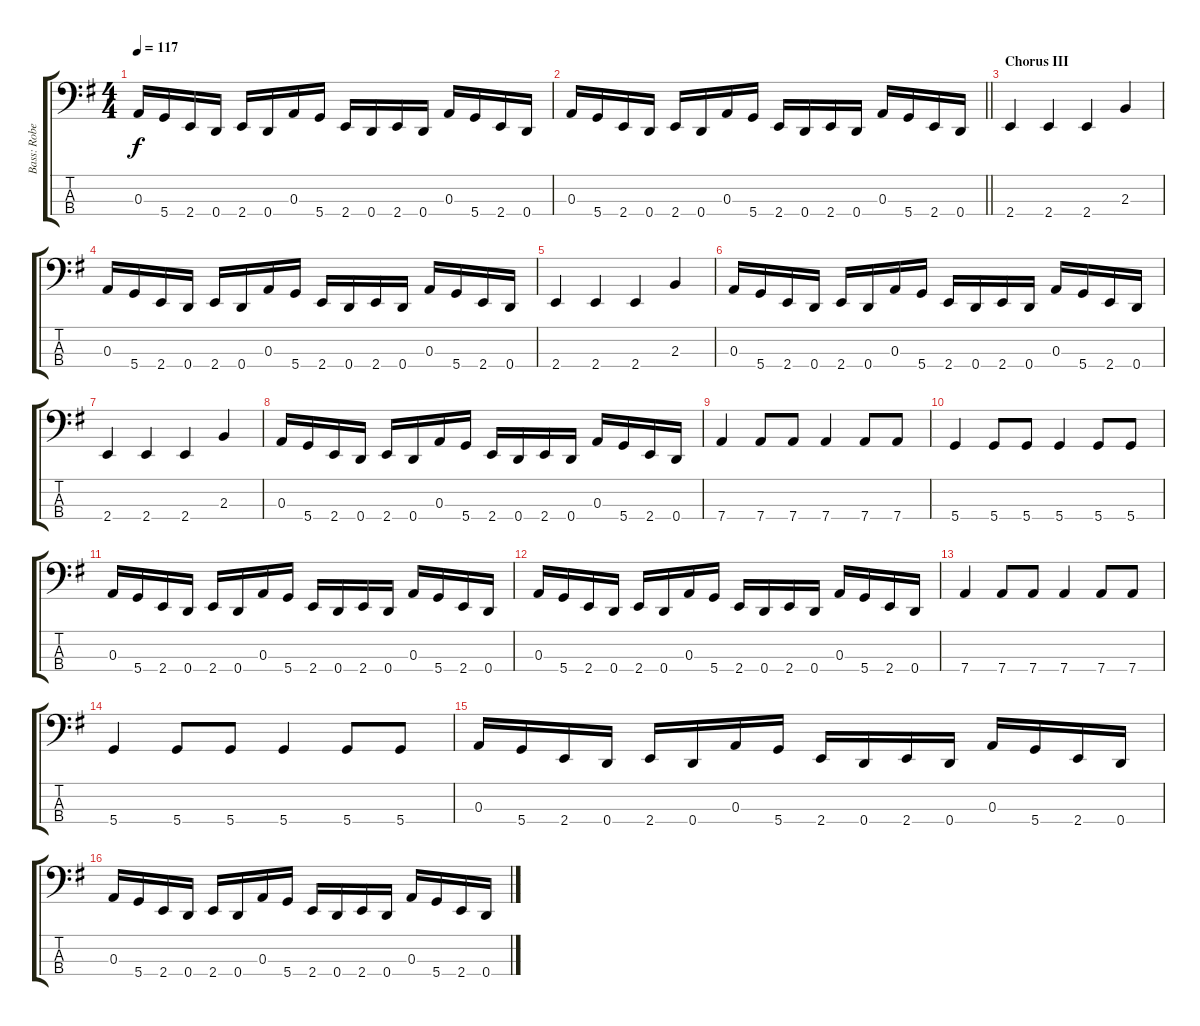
\track ("Bass: Robert" "Bass: Robe") {instrument electricbassfinger}
\staff {score tabs}
\tuning (G2 D2 A1 D1) {hide}
\ts (4 4)
\tempo 117
\clef f4
\ks g
0.3.16{dy f} 5.4.16 2.4.16 0.4.16 2.4.16 0.4.16 0.3.16 5.4.16 2.4.16 0.4.16 2.4.16 0.4.16 0.3.16 5.4.16 2.4.16 0.4.16 |
\barLineRight lightlight
0.3.16 5.4.16 2.4.16 0.4.16 2.4.16 0.4.16 0.3.16 5.4.16 2.4.16 0.4.16 2.4.16 0.4.16 0.3.16 5.4.16 2.4.16 0.4.16 |
\section ("" "Chorus III")
2.4.4 2.4.4 2.4.4 2.3.4 |
0.3.16 5.4.16 2.4.16 0.4.16 2.4.16 0.4.16 0.3.16 5.4.16 2.4.16 0.4.16 2.4.16 0.4.16 0.3.16 5.4.16 2.4.16 0.4.16 |
2.4.4 2.4.4 2.4.4 2.3.4 |
0.3.16 5.4.16 2.4.16 0.4.16 2.4.16 0.4.16 0.3.16 5.4.16 2.4.16 0.4.16 2.4.16 0.4.16 0.3.16 5.4.16 2.4.16 0.4.16 |
2.4.4 2.4.4 2.4.4 2.3.4 |
0.3.16 5.4.16 2.4.16 0.4.16 2.4.16 0.4.16 0.3.16 5.4.16 2.4.16 0.4.16 2.4.16 0.4.16 0.3.16 5.4.16 2.4.16 0.4.16 |
7.4.4 7.4.8 7.4.8 7.4.4 7.4.8 7.4.8 |
5.4.4 5.4.8 5.4.8 5.4.4 5.4.8 5.4.8 |
0.3.16 5.4.16 2.4.16 0.4.16 2.4.16 0.4.16 0.3.16 5.4.16 2.4.16 0.4.16 2.4.16 0.4.16 0.3.16 5.4.16 2.4.16 0.4.16 |
0.3.16 5.4.16 2.4.16 0.4.16 2.4.16 0.4.16 0.3.16 5.4.16 2.4.16 0.4.16 2.4.16 0.4.16 0.3.16 5.4.16 2.4.16 0.4.16 |
7.4.4 7.4.8 7.4.8 7.4.4 7.4.8 7.4.8 |
5.4.4 5.4.8 5.4.8 5.4.4 5.4.8 5.4.8 |
0.3.16 5.4.16 2.4.16 0.4.16 2.4.16 0.4.16 0.3.16 5.4.16 2.4.16 0.4.16 2.4.16 0.4.16 0.3.16 5.4.16 2.4.16 0.4.16 |
0.3.16 5.4.16 2.4.16 0.4.16 2.4.16 0.4.16 0.3.16 5.4.16 2.4.16 0.4.16 2.4.16 0.4.16 0.3.16 5.4.16 2.4.16 0.4.16
